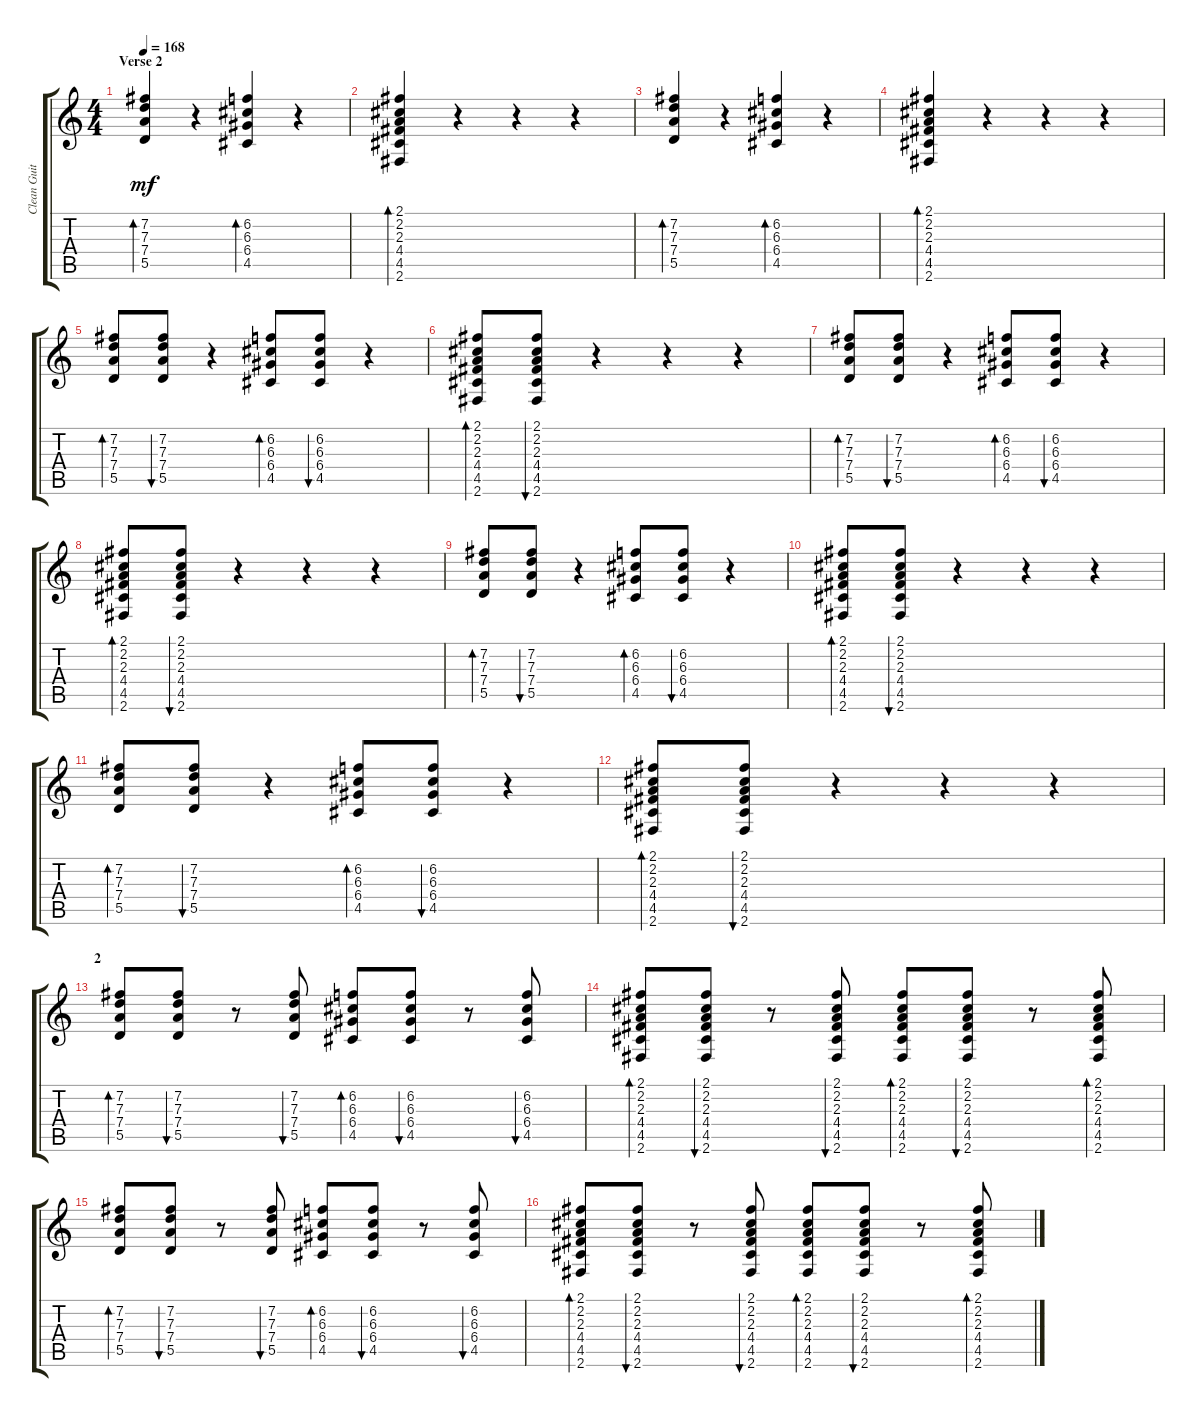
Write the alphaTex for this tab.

\track ("Clean Guitar" "Clean Guit") {instrument electricguitarclean}
\staff {score tabs}
\tuning (E4 B3 G3 D3 A2 E2) {hide}
\ts (4 4)
\section ("" "Verse 2")
\tempo 168
\clef g2
\ks c
(7.2 7.3 7.4 5.5).4{bd 30 dy mf} r.4 (6.2 6.3 6.4 4.5).4{bd 30} r.4 |
(2.1 2.2 2.3 4.4 4.5 2.6).4{bd 30} r.4 r.4 r.4 |
(7.2 7.3 7.4 5.5).4{bd 30} r.4 (6.2 6.3 6.4 4.5).4{bd 30} r.4 |
(2.1 2.2 2.3 4.4 4.5 2.6).4{bd 30} r.4 r.4 r.4 |
(7.2 7.3 7.4 5.5).8{bd 30} (7.2 7.3 7.4 5.5).8{bu 30} r.4 (6.2 6.3 6.4 4.5).8{bd 30} (6.2 6.3 6.4 4.5).8{bu 30} r.4 |
(2.1 2.2 2.3 4.4 4.5 2.6).8{bd 30} (2.1 2.2 2.3 4.4 4.5 2.6).8{bu 30} r.4 r.4 r.4 |
(7.2 7.3 7.4 5.5).8{bd 30} (7.2 7.3 7.4 5.5).8{bu 30} r.4 (6.2 6.3 6.4 4.5).8{bd 30} (6.2 6.3 6.4 4.5).8{bu 30} r.4 |
(2.1 2.2 2.3 4.4 4.5 2.6).8{bd 30} (2.1 2.2 2.3 4.4 4.5 2.6).8{bu 30} r.4 r.4 r.4 |
(7.2 7.3 7.4 5.5).8{bd 30} (7.2 7.3 7.4 5.5).8{bu 30} r.4 (6.2 6.3 6.4 4.5).8{bd 30} (6.2 6.3 6.4 4.5).8{bu 30} r.4 |
(2.1 2.2 2.3 4.4 4.5 2.6).8{bd 30} (2.1 2.2 2.3 4.4 4.5 2.6).8{bu 30} r.4 r.4 r.4 |
(7.2 7.3 7.4 5.5).8{bd 30} (7.2 7.3 7.4 5.5).8{bu 30} r.4 (6.2 6.3 6.4 4.5).8{bd 30} (6.2 6.3 6.4 4.5).8{bu 30} r.4 |
(2.1 2.2 2.3 4.4 4.5 2.6).8{bd 30} (2.1 2.2 2.3 4.4 4.5 2.6).8{bu 30} r.4 r.4 r.4 |
\section ("" "2")
(7.2 7.3 7.4 5.5).8{bd 30} (7.2 7.3 7.4 5.5).8{bu 30} r.8 (7.2 7.3 7.4 5.5).8{bu 30} (6.2 6.3 6.4 4.5).8{bd 30} (6.2 6.3 6.4 4.5).8{bu 30} r.8 (6.2 6.3 6.4 4.5).8{bu 30} |
(2.1 2.2 2.3 4.4 4.5 2.6).8{bd 30} (2.1 2.2 2.3 4.4 4.5 2.6).8{bu 30} r.8 (2.1 2.2 2.3 4.4 4.5 2.6).8{bu 30} (2.1 2.2 2.3 4.4 4.5 2.6).8{bd 30} (2.1 2.2 2.3 4.4 4.5 2.6).8{bu 30} r.8 (2.1 2.2 2.3 4.4 4.5 2.6).8{bd 30} |
(7.2 7.3 7.4 5.5).8{bd 30} (7.2 7.3 7.4 5.5).8{bu 30} r.8 (7.2 7.3 7.4 5.5).8{bu 30} (6.2 6.3 6.4 4.5).8{bd 30} (6.2 6.3 6.4 4.5).8{bu 30} r.8 (6.2 6.3 6.4 4.5).8{bu 30} |
(2.1 2.2 2.3 4.4 4.5 2.6).8{bd 30} (2.1 2.2 2.3 4.4 4.5 2.6).8{bu 30} r.8 (2.1 2.2 2.3 4.4 4.5 2.6).8{bu 30} (2.1 2.2 2.3 4.4 4.5 2.6).8{bd 30} (2.1 2.2 2.3 4.4 4.5 2.6).8{bu 30} r.8 (2.1 2.2 2.3 4.4 4.5 2.6).8{bd 30}
